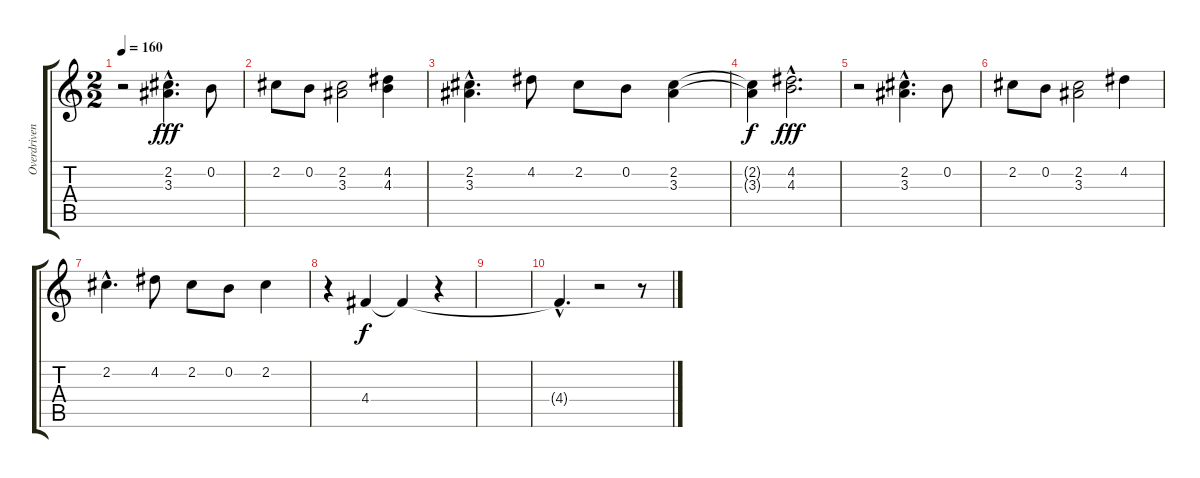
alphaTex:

\track ("Overdriven Guitar 2" "Overdriven") {instrument electricguitarclean}
\staff {score tabs}
\tuning (E4 B3 G3 D3 A2 E2) {hide}
\ts (2 2)
\tempo 160
\clef g2
\ks c
r.2{dy fff} (2.2{hac} 3.3{hac}).4{d} 0.2.8 |
2.2.8 0.2.8 (2.2 3.3).2 (4.2 4.3).4 |
(2.2{hac} 3.3{hac}).4{d} 4.2.8 2.2.8 0.2.8 (2.2 3.3).4 |
(2.2{t} 3.3{t}).4{dy f} (4.2{hac} 4.3{hac}).2{d dy fff} |
r.2 (2.2{hac} 3.3{hac}).4{d} 0.2.8 |
2.2.8 0.2.8 (2.2 3.3).2 4.2.4 |
2.2{hac}.4{d} 4.2.8 2.2.8 0.2.8 2.2.4 |
r.4 4.4.4{dy f} 4.4{t}.4 r.4 |
|
4.4{hac t}.4{d} r.2 r.8
